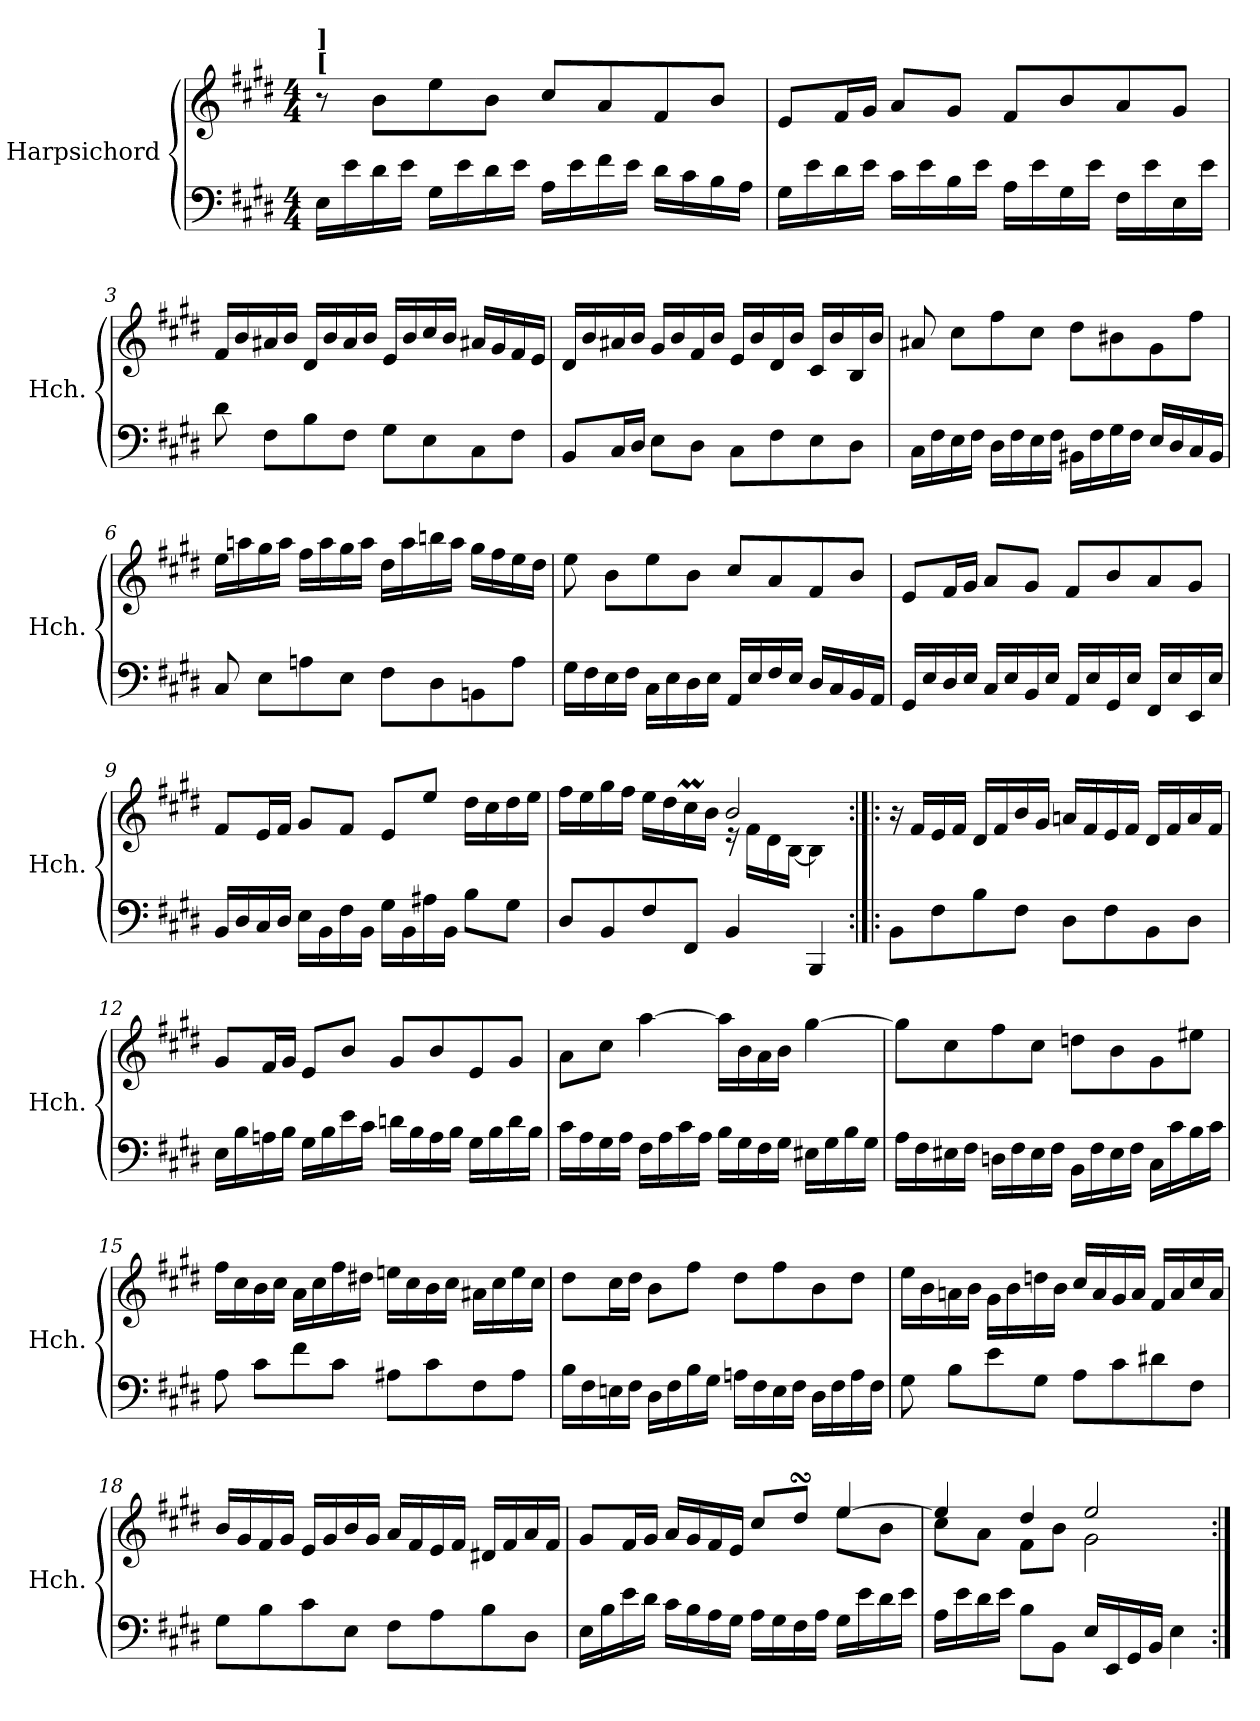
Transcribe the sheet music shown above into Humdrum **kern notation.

**kern	**kern
*part1	*part1
*staff2	*staff1
*I"Harpsichord	*
*I'Hch.	*
*clefF4	*clefG2
*k[f#c#g#d#]	*k[f#c#g#d#]
*M4/4	*M4/4
*MM96	*MM96
=1	=1
!	!LO:TX:a:B:t=[
!	!LO:TX:a:B:t=]
16E\LL	8r
16e\	.
16d#\	8b\L
16e\JJ	.
16G#\LL	8ee\
16e\	.
16d#\	8b\J
16e\JJ	.
16A\LL	8cc#/L
16e\	.
16f#\	8a/
16e\JJ	.
16d#\LL	8f#/
16c#\	.
16B\	8b/J
16A\JJ	.
=2	=2
16G#\LL	8e/L
16e\	.
16d#\	16f#/L
16e\JJ	16g#/JJ
16c#\LL	8a/L
16e\	.
16B\	8g#/J
16e\JJ	.
16A\LL	8f#/L
16e\	.
16G#\	8b/
16e\JJ	.
16F#\LL	8a/
16e\	.
16E\	8g#/J
16e\JJ	.
!!LO:LB:g=z
=3	=3
8d#\	16f#/LL
.	16b/
8F#\L	16a#X/
.	16b/JJ
8B\	16d#/LL
.	16b/
8F#\J	16a#/
.	16b/JJ
8G#\L	16e/LL
.	16b/
8E\	16cc#/
.	16b/JJ
8C#\	16a#X/LL
.	16g#/
8F#\J	16f#/
.	16e/JJ
=4	=4
8BB/L	16d#/LL
.	16b/
16C#/L	16a#X/
16D#/JJ	16b/JJ
8E\L	16g#/LL
.	16b/
8D#\J	16f#/
.	16b/JJ
8C#\L	16e/LL
.	16b/
8F#\	16d#/
.	16b/JJ
8E\	16c#/LL
.	16b/
8D#\J	16B/
.	16b/JJ
=5	=5
16C#\LL	8a#X/
16F#\	.
16E\	8cc#\L
16F#\JJ	.
16D#\LL	8ff#\
16F#\	.
16E\	8cc#\J
16F#\JJ	.
16BB#X\LL	8dd#\L
16F#\	.
16G#\	8b#X\
16F#\JJ	.
16E/LL	8g#\
16D#/	.
16C#/	8ff#\J
16BB#/JJ	.
!!LO:LB:g=z
=6	=6
8C#/	16ee\LL
.	16aan\
8E\L	16gg#\
.	16aa\JJ
8An\	16ff#\LL
.	16aa\
8E\J	16gg#\
.	16aa\JJ
8F#\L	16dd#\LL
.	16aa\
8D#\	16bbn\
.	16aa\JJ
8BBn\	16gg#\LL
.	16ff#\
8A\J	16ee\
.	16dd#\JJ
=7	=7
16G#\LL	8ee\
16F#\	.
16E\	8b\L
16F#\JJ	.
16C#\LL	8ee\
16E\	.
16D#\	8b\J
16E\JJ	.
16AA/LL	8cc#/L
16E/	.
16F#/	8a/
16E/JJ	.
16D#/LL	8f#/
16C#/	.
16BB/	8b/J
16AA/JJ	.
=8	=8
16GG#/LL	8e/L
16E/	.
16D#/	16f#/L
16E/JJ	16g#/JJ
16C#/LL	8a/L
16E/	.
16BB/	8g#/J
16E/JJ	.
16AA/LL	8f#/L
16E/	.
16GG#/	8b/
16E/JJ	.
16FF#/LL	8a/
16E/	.
16EE/	8g#/J
16E/JJ	.
!!LO:LB:g=z
=9	=9
16BB/LL	8f#/L
16D#/	.
16C#/	16e/L
16D#/JJ	16f#/JJ
16E\LL	8g#/L
16BB\	.
16F#\	8f#/J
16BB\JJ	.
16G#\LL	8e/L
16BB\	.
16A#X\	8ee/J
16BB\JJ	.
8B\L	16dd#\LL
.	16cc#\
8G#\J	16dd#\
.	16ee\JJ
=10	=10
*	*^
8D#/L	16ff#\LL	2ryy
.	16ee\	.
8BB/	16gg#\	.
.	16ff#\JJ	.
8F#/	16ee\LL	.
.	16dd#\	.
8FF#/J	16cc#M\	.
.	16b\JJ	.
4BB/	2b/	16r
.	.	16f#\LL
.	.	16d#\
.	.	[16B\JJ
4BBB/	.	4B\]
*	*v	*v
=11:|!|:	=11:|!|:
8BB\L	16r
.	16f#/LL
8F#\	16e/
.	16f#/JJ
8B\	16d#/LL
.	16f#/
8F#\J	16b/
.	16g#/JJ
8D#\L	16an/LL
.	16f#/
8F#\	16e/
.	16f#/JJ
8BB\	16d#/LL
.	16f#/
8D#\J	16a/
.	16f#/JJ
!!LO:LB:g=z
=12	=12
16E\LL	8g#/L
16B\	.
16An\	16f#/L
16B\JJ	16g#/JJ
16G#\LL	8e/L
16B\	.
16e\	8b/J
16c#\JJ	.
16dn\LL	8g#/L
16B\	.
16A\	8b/
16B\JJ	.
16G#\LL	8e/
16B\	.
16d\	8g#/J
16B\JJ	.
=13	=13
16c#\LL	8a\L
16A\	.
16G#\	8cc#\J
16A\JJ	.
16F#\LL	[4aa\
16A\	.
16c#\	.
16A\JJ	.
16B\LL	16aa\LL]
16G#\	16b\
16F#\	16a\
16G#\JJ	16b\JJ
16E#X\LL	[4gg#\
16G#\	.
16B\	.
16G#\JJ	.
=14	=14
16A\LL	8gg#\L]
16F#\	.
16E#X\	8cc#\
16F#\JJ	.
16Dn\LL	8ff#\
16F#\	.
16E#\	8cc#\J
16F#\JJ	.
16BB\LL	8ddn\L
16F#\	.
16E#\	8b\
16F#\JJ	.
16C#\LL	8g#\
16c#\	.
16B\	8ee#X\J
16c#\JJ	.
!!LO:LB:g=z
=15	=15
8A\	16ff#\LL
.	16cc#\
8c#\L	16b\
.	16cc#\JJ
8f#\	16a\LL
.	16cc#\
8c#\J	16ff#\
.	16dd#X\JJ
8A#X\L	16een\LL
.	16cc#\
8c#\	16b\
.	16cc#\JJ
8F#\	16a#X\LL
.	16cc#\
8A#\J	16ee\
.	16cc#\JJ
=16	=16
16B\LL	8dd#\L
16F#\	.
16En\	16cc#\L
16F#\JJ	16dd#\JJ
16D#\LL	8b\L
16F#\	.
16B\	8ff#\J
16G#\JJ	.
16An\LL	8dd#\L
16F#\	.
16E\	8ff#\
16F#\JJ	.
16D#\LL	8b\
16F#\	.
16A\	8dd#\J
16F#\JJ	.
=17	=17
8G#\	16ee\LL
.	16b\
8B\L	16an\
.	16b\JJ
8e\	16g#\LL
.	16b\
8G#\J	16ddn\
.	16b\JJ
8A\L	16cc#/LL
.	16a/
8c#\	16g#/
.	16a/JJ
8d#X\	16f#/LL
.	16a/
8F#\J	16cc#/
.	16a/JJ
!!LO:LB:g=z
=18	=18
8G#\L	16b/LL
.	16g#/
8B\	16f#/
.	16g#/JJ
8c#\	16e/LL
.	16g#/
8E\J	16b/
.	16g#/JJ
8F#\L	16a/LL
.	16f#/
8A\	16e/
.	16f#/JJ
8B\	16d#X/LL
.	16f#/
8D#\J	16a/
.	16f#/JJ
=19	=19
*	*^
16E\LL	8g#/L	2.ryy
16B\	.	.
16e\	16f#/L	.
16d#\JJ	16g#/JJ	.
16c#\LL	16a/LL	.
16B\	16g#/	.
16A\	16f#/	.
16G#\JJ	16e/JJ	.
16A\LL	8cc#/L	.
16G#\	.	.
16F#\	8dd#sSsS/J	.
16A\JJ	.	.
16G#\LL	[4ee/	8ee\L
16e\	.	.
16d#\	.	8b\J
16e\JJ	.	.
=20	=20	=20
16A\LL	4ee/]	8cc#\L
16e\	.	.
16d#\	.	8a\J
16e\JJ	.	.
8B\L	4dd#/	8f#\L
8BB\J	.	8b\J
16E/LL	2ee/	2g#\
16EE/	.	.
16GG#/	.	.
16BB/JJ	.	.
4E\	.	.
*	*v	*v
=:|!	=:|!
*-	*-
